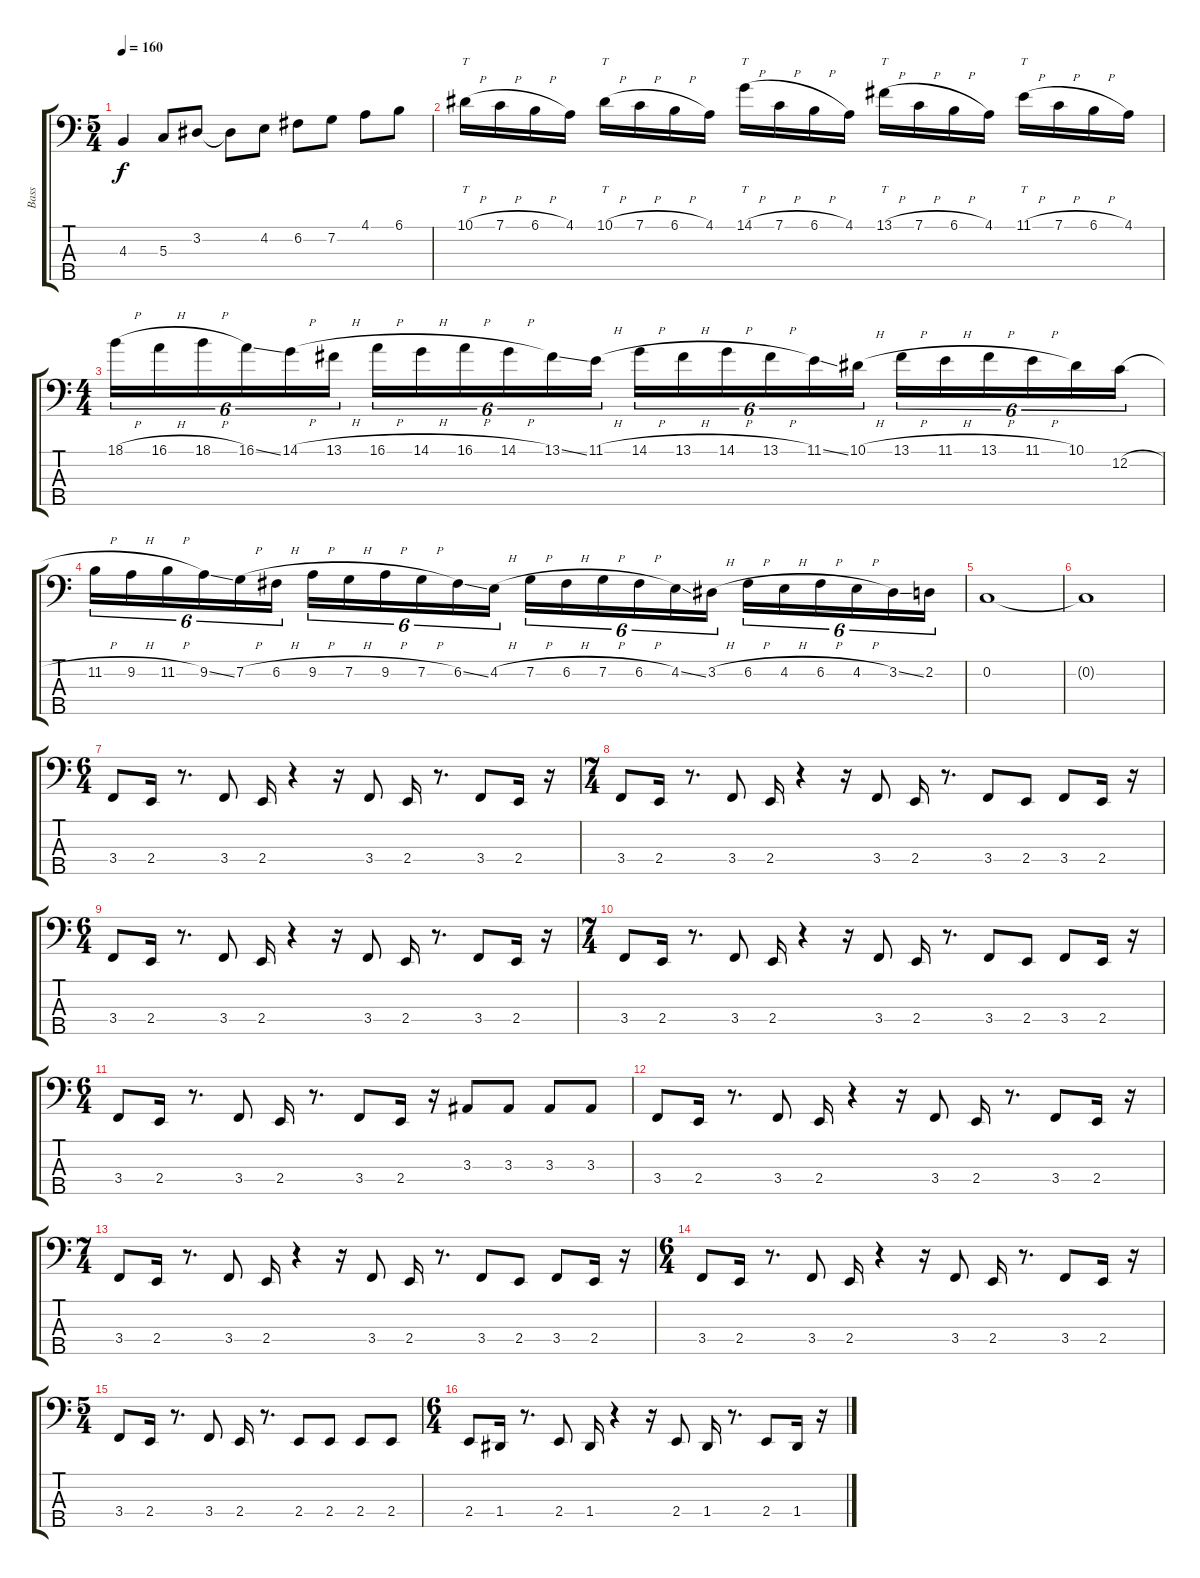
\track ("Bass" "Bass") {instrument electricbasspick}
\staff {score tabs}
\tuning (F2 C2 G1 D1 A0) {hide}
\ts (5 4)
\tempo 160
\clef f4
\ks c
4.3.4{dy f} 5.3.8 3.2.8 3.2{t}.8 4.2.8 6.2.8 7.2.8 4.1.8 6.1.8 |
10.1{h}.16{tt} 7.1{h}.16 6.1{h}.16 4.1.16 10.1{h}.16{tt} 7.1{h}.16 6.1{h}.16 4.1.16 14.1{h}.16{tt} 7.1{h}.16 6.1{h}.16 4.1.16 13.1{h}.16{tt} 7.1{h}.16 6.1{h}.16 4.1.16 11.1{h}.16{tt} 7.1{h}.16 6.1{h}.16 4.1.16 |
\ts (4 4)
18.1{h}.16{tu (6 4)} 16.1{h}.16{tu (6 4)} 18.1{h}.16{tu (6 4)} 16.1{ss}.16{tu (6 4)} 14.1{h}.16{tu (6 4)} 13.1{h}.16{tu (6 4)} 16.1{h}.16{tu (6 4)} 14.1{h}.16{tu (6 4)} 16.1{h}.16{tu (6 4)} 14.1{h}.16{tu (6 4)} 13.1{ss}.16{tu (6 4)} 11.1{h}.16{tu (6 4)} 14.1{h}.16{tu (6 4)} 13.1{h}.16{tu (6 4)} 14.1{h}.16{tu (6 4)} 13.1{h}.16{tu (6 4)} 11.1{ss}.16{tu (6 4)} 10.1{h}.16{tu (6 4)} 13.1{h}.16{tu (6 4)} 11.1{h}.16{tu (6 4)} 13.1{h}.16{tu (6 4)} 11.1{h}.16{tu (6 4)} 10.1.16{tu (6 4)} 12.2{h}.16{tu (6 4)} |
11.2{h}.16{tu (6 4)} 9.2{h}.16{tu (6 4)} 11.2{h}.16{tu (6 4)} 9.2{ss}.16{tu (6 4)} 7.2{h}.16{tu (6 4)} 6.2{h}.16{tu (6 4)} 9.2{h}.16{tu (6 4)} 7.2{h}.16{tu (6 4)} 9.2{h}.16{tu (6 4)} 7.2{h}.16{tu (6 4)} 6.2{ss}.16{tu (6 4)} 4.2{h}.16{tu (6 4)} 7.2{h}.16{tu (6 4)} 6.2{h}.16{tu (6 4)} 7.2{h}.16{tu (6 4)} 6.2{h}.16{tu (6 4)} 4.2{ss}.16{tu (6 4)} 3.2{h}.16{tu (6 4)} 6.2{h}.16{tu (6 4)} 4.2{h}.16{tu (6 4)} 6.2{h}.16{tu (6 4)} 4.2{h}.16{tu (6 4)} 3.2{ss}.16{tu (6 4)} 2.2.16{tu (6 4)} |
0.2.1 |
0.2{t}.1 |
\ts (6 4)
3.4.8 2.4.16 r.8{d} 3.4.8 2.4.16 r.4 r.16 3.4.8 2.4.16 r.8{d} 3.4.8 2.4.16 r.16 |
\ts (7 4)
3.4.8 2.4.16 r.8{d} 3.4.8 2.4.16 r.4 r.16 3.4.8 2.4.16 r.8{d} 3.4.8 2.4.8 3.4.8 2.4.16 r.16 |
\ts (6 4)
3.4.8 2.4.16 r.8{d} 3.4.8 2.4.16 r.4 r.16 3.4.8 2.4.16 r.8{d} 3.4.8 2.4.16 r.16 |
\ts (7 4)
3.4.8 2.4.16 r.8{d} 3.4.8 2.4.16 r.4 r.16 3.4.8 2.4.16 r.8{d} 3.4.8 2.4.8 3.4.8 2.4.16 r.16 |
\ts (6 4)
3.4.8 2.4.16 r.8{d} 3.4.8 2.4.16 r.8{d} 3.4.8 2.4.16 r.16 3.3.8 3.3.8 3.3.8 3.3.8 |
3.4.8 2.4.16 r.8{d} 3.4.8 2.4.16 r.4 r.16 3.4.8 2.4.16 r.8{d} 3.4.8 2.4.16 r.16 |
\ts (7 4)
3.4.8 2.4.16 r.8{d} 3.4.8 2.4.16 r.4 r.16 3.4.8 2.4.16 r.8{d} 3.4.8 2.4.8 3.4.8 2.4.16 r.16 |
\ts (6 4)
3.4.8 2.4.16 r.8{d} 3.4.8 2.4.16 r.4 r.16 3.4.8 2.4.16 r.8{d} 3.4.8 2.4.16 r.16 |
\ts (5 4)
3.4.8 2.4.16 r.8{d} 3.4.8 2.4.16 r.8{d} 2.4.8 2.4.8 2.4.8 2.4.8 |
\ts (6 4)
2.4.8 1.4.16 r.8{d} 2.4.8 1.4.16 r.4 r.16 2.4.8 1.4.16 r.8{d} 2.4.8 1.4.16 r.16
